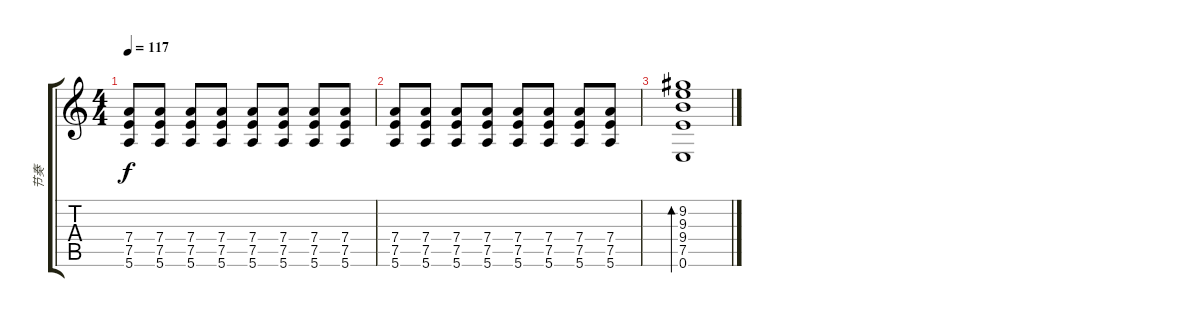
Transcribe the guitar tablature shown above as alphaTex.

\track ("节奏" "节奏") {instrument electricguitarmuted}
\staff {score tabs}
\tuning (E4 B3 G3 D3 A2 E2) {hide}
\ts (4 4)
\tempo 117
\clef g2
\ks c
(7.4 7.5 5.6).8{dy f} (7.4 7.5 5.6).8 (7.4 7.5 5.6).8 (7.4 7.5 5.6).8 (7.4 7.5 5.6).8 (7.4 7.5 5.6).8 (7.4 7.5 5.6).8 (7.4 7.5 5.6).8 |
(7.4 7.5 5.6).8 (7.4 7.5 5.6).8{txt ""} (7.4 7.5 5.6).8 (7.4 7.5 5.6).8 (7.4 7.5 5.6).8 (7.4 7.5 5.6).8 (7.4 7.5 5.6).8 (7.4 7.5 5.6).8 |
(9.2 9.3 9.4 7.5 0.6).1{bd 30 instrument acousticguitarsteel}
